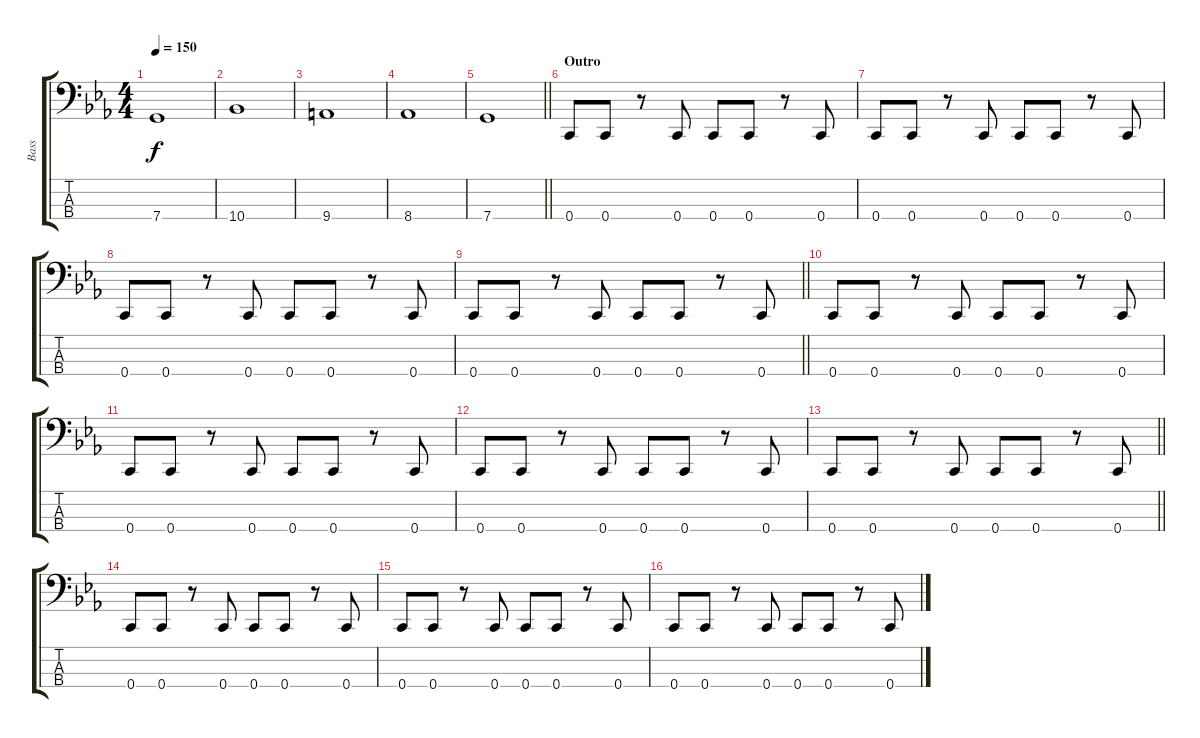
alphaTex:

\track ("Bass" "Bass") {instrument electricbassfinger}
\staff {score tabs}
\tuning (G2 C2 G1 C1) {hide}
\ts (4 4)
\tempo 150
\clef f4
\ks cminor
7.4.1{dy f} |
10.4.1 |
9.4.1 |
8.4.1 |
\barLineRight lightlight
7.4.1 |
\section ("" "Outro")
0.4.8 0.4.8 r.8 0.4.8 0.4.8 0.4.8 r.8 0.4.8 |
0.4.8 0.4.8 r.8 0.4.8 0.4.8 0.4.8 r.8 0.4.8 |
0.4.8 0.4.8 r.8 0.4.8 0.4.8 0.4.8 r.8 0.4.8 |
\barLineRight lightlight
0.4.8 0.4.8 r.8 0.4.8 0.4.8 0.4.8 r.8 0.4.8 |
0.4.8 0.4.8 r.8 0.4.8 0.4.8 0.4.8 r.8 0.4.8 |
0.4.8 0.4.8 r.8 0.4.8 0.4.8 0.4.8 r.8 0.4.8 |
0.4.8 0.4.8 r.8 0.4.8 0.4.8 0.4.8 r.8 0.4.8 |
\barLineRight lightlight
0.4.8 0.4.8 r.8 0.4.8 0.4.8 0.4.8 r.8 0.4.8 |
0.4.8 0.4.8 r.8 0.4.8 0.4.8 0.4.8 r.8 0.4.8 |
0.4.8 0.4.8 r.8 0.4.8 0.4.8 0.4.8 r.8 0.4.8 |
0.4.8 0.4.8 r.8 0.4.8 0.4.8 0.4.8 r.8 0.4.8
